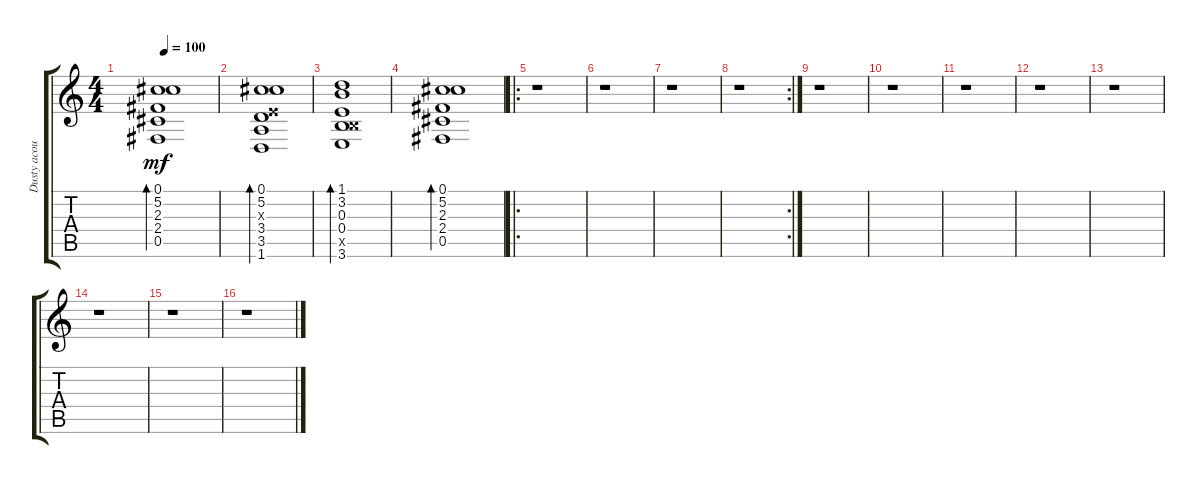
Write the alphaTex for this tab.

\track ("Dusty acoustic" "Dusty acou") {instrument acousticguitarsteel}
\staff {score tabs}
\tuning (Db4 Ab3 E3 B2 Gb2 Db2) {hide}
\ts (4 4)
\tempo 100
\clef g2
\ks c
(0.1 5.2 2.3 2.4 0.5).1{bd 60 dy mf} |
(0.1 5.2 0.3{x} 3.4 3.5 1.6).1{bd 60} |
(1.1 3.2 0.3 0.4 5.5{x} 3.6).1{bd 60} |
(0.1 5.2 2.3 2.4 0.5).1{bd 60} |
\ro
r.1 |
r.1 |
r.1 |
\rc 2
r.1 |
r.1 |
r.1 |
r.1 |
r.1 |
r.1 |
r.1 |
r.1 |
r.1
